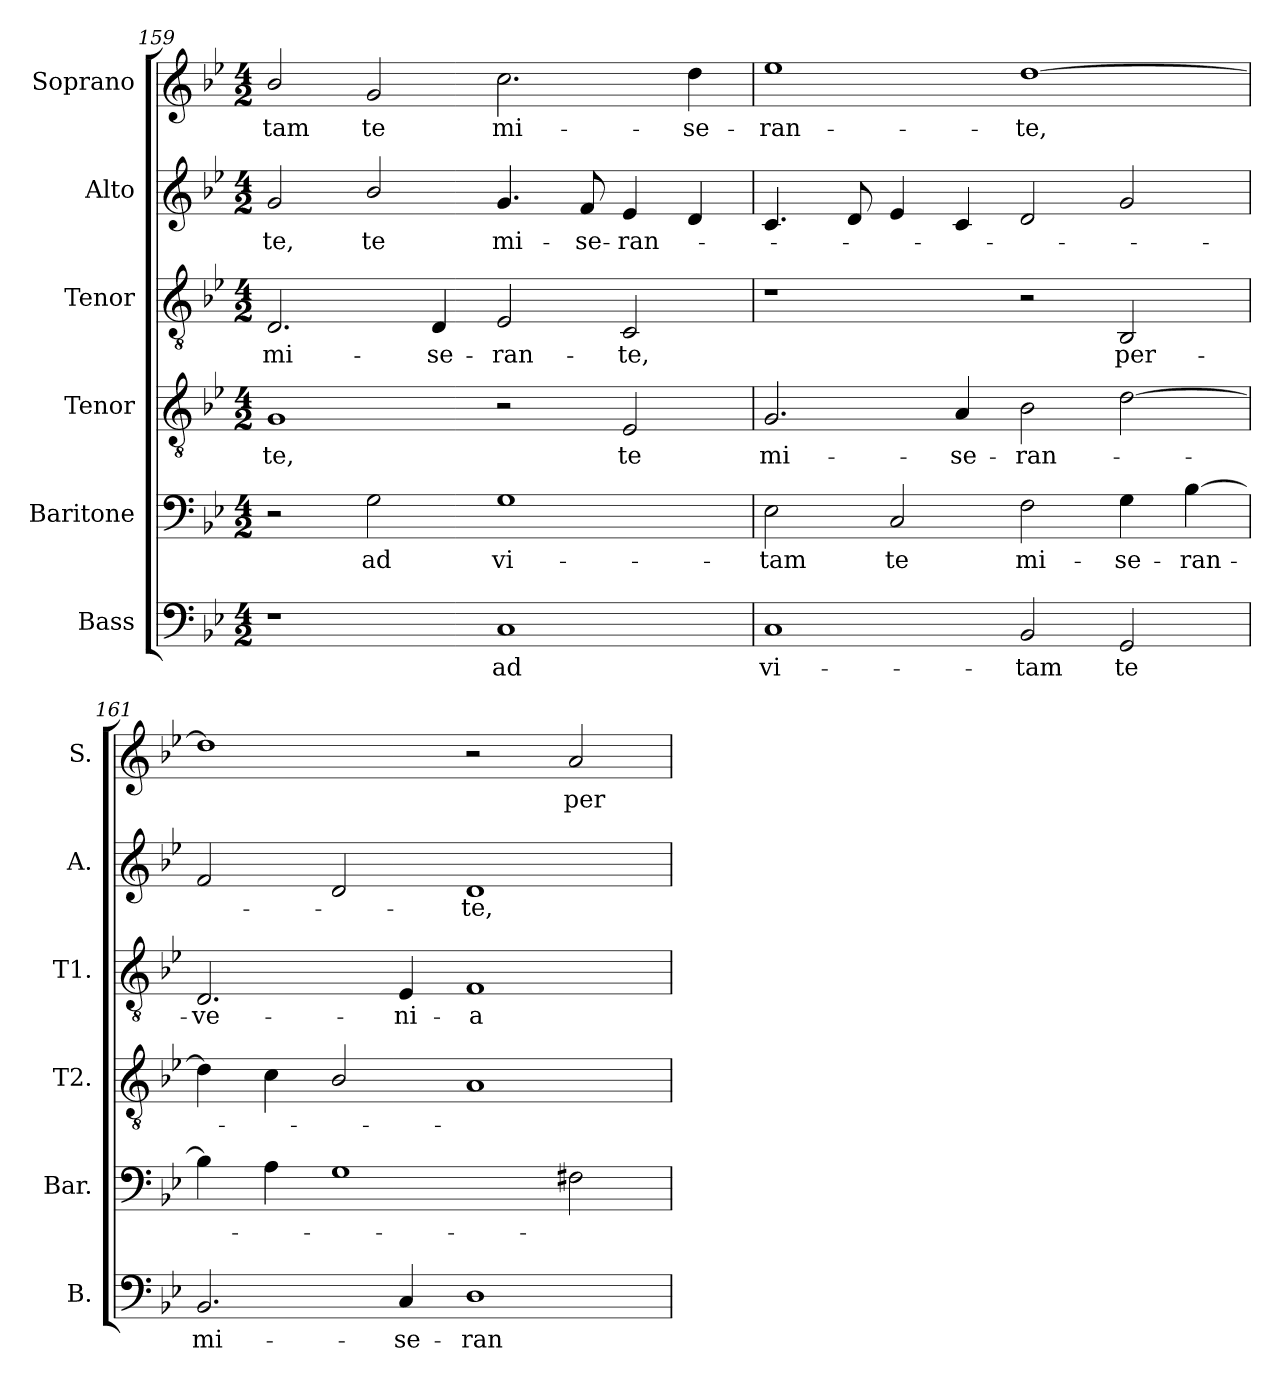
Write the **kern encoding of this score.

**kern	**text	**kern	**text	**kern	**text	**kern	**text	**kern	**text	**kern	**text
*part6	*part6	*part5	*part5	*part4	*part4	*part3	*part3	*part2	*part2	*part1	*part1
*staff6	*staff6	*staff5	*staff5	*staff4	*staff4	*staff3	*staff3	*staff2	*staff2	*staff1	*staff1
*I"Bass	*	*I"Baritone	*	*I"Tenor	*	*I"Tenor	*	*I"Alto	*	*I"Soprano	*
*I'B.	*	*I'Bar.	*	*I'T2.	*	*I'T1.	*	*I'A.	*	*I'S.	*
*clefF4	*	*clefF4	*	*clefGv2	*	*clefGv2	*	*clefG2	*	*clefG2	*
*	*	*	*	*ITrd7c12	*	*	*	*	*	*	*
*k[b-e-]	*	*k[b-e-]	*	*k[b-e-]	*	*k[b-e-]	*	*k[b-e-]	*	*k[b-e-]	*
*B-:	*	*B-:	*	*B-:	*	*B-:	*	*B-:	*	*B-:	*
*M4/2	*	*M4/2	*	*M4/2	*	*M4/2	*	*M4/2	*	*M4/2	*
=159	=159	=159	=159	=159	=159	=159	=159	=159	=159	=159	=159
!	!	!	!	!	!LO:LY:b:color=#000000	!	!	!	!	!	!
!	!	!	!	!	!	!	!LO:LY:b:color=#000000	!	!	!	!
!	!	!	!	!	!	!	!	!	!LO:LY:b:color=#000000	!	!
!	!	!	!	!	!	!	!	!	!	!	!LO:LY:b:color=#000000
1r	.	2r	.	1GGi	-te,	2.Di/	mi-	2gi/	-te,	2b-i/	-tam
!	!	!	!LO:LY:b:color=#000000	!	!	!	!	!	!	!	!
!	!	!	!	!	!	!	!	!	!LO:LY:b:color=#000000	!	!
!	!	!	!	!	!	!	!	!	!	!	!LO:LY:b:color=#000000
.	.	2Gi\	ad	.	.	.	.	2b-i/	te	2gi/	te
!	!	!	!	!	!	!	!LO:LY:b:color=#000000	!	!	!	!
.	.	.	.	.	.	4Di/	-se-	.	.	.	.
!	!LO:LY:b:color=#000000	!	!	!	!	!	!	!	!	!	!
!	!	!	!LO:LY:b:color=#000000	!	!	!	!	!	!	!	!
!	!	!	!	!	!	!	!LO:LY:b:color=#000000	!	!	!	!
!	!	!	!	!	!	!	!	!	!LO:LY:b:color=#000000	!	!
!	!	!	!	!	!	!	!	!	!	!	!LO:LY:b:color=#000000
1Ci	ad	1Gi	vi-	2r	.	2E-i/	-ran-	4.gi/	mi-	2.cci\	mi-
!	!	!	!	!	!	!	!	!	!LO:LY:b:color=#000000	!	!
.	.	.	.	.	.	.	.	8fi/	-se-	.	.
!	!	!	!	!	!LO:LY:b:color=#000000	!	!	!	!	!	!
!	!	!	!	!	!	!	!LO:LY:b:color=#000000	!	!	!	!
!	!	!	!	!	!	!	!	!	!LO:LY:b:color=#000000	!	!
.	.	.	.	2EE-i/	te	2Ci/	-te,	4e-i/	-ran-	.	.
!	!	!	!	!	!	!	!	!	!	!	!LO:LY:b:color=#000000
.	.	.	.	.	.	.	.	4di/	.	4ddi\	-se-
=160	=160	=160	=160	=160	=160	=160	=160	=160	=160	=160	=160
!	!LO:LY:b:color=#000000	!	!	!	!	!	!	!	!	!	!
!	!	!	!LO:LY:b:color=#000000	!	!	!	!	!	!	!	!
!	!	!	!	!	!LO:LY:b:color=#000000	!	!	!	!	!	!
!	!	!	!	!	!	!	!	!	!	!	!LO:LY:b:color=#000000
1Ci	vi-	2E-i\	-tam	2.GGi/	mi-	1r	.	4.ci/	.	1ee-i	-ran-
.	.	.	.	.	.	.	.	8di/	.	.	.
!	!	!	!LO:LY:b:color=#000000	!	!	!	!	!	!	!	!
.	.	2Ci/	te	.	.	.	.	4e-i/	.	.	.
!	!	!	!	!	!LO:LY:b:color=#000000	!	!	!	!	!	!
.	.	.	.	4AAi/	-se-	.	.	4ci/	.	.	.
!	!LO:LY:b:color=#000000	!	!	!	!	!	!	!	!	!	!
!	!	!	!LO:LY:b:color=#000000	!	!	!	!	!	!	!	!
!	!	!	!	!	!LO:LY:b:color=#000000	!	!	!	!	!	!
!	!	!	!	!	!	!	!	!	!	!	!LO:LY:b:color=#000000
2BB-i/	-tam	2Fi\	mi-	2BB-i\	-ran-	2r	.	2di/	.	[1ddi	-te,
!	!LO:LY:b:color=#000000	!	!	!	!	!	!	!	!	!	!
!	!	!	!LO:LY:b:color=#000000	!	!	!	!	!	!	!	!
!	!	!	!	!	!	!	!LO:LY:b:color=#000000	!	!	!	!
2GGi/	te	4Gi\	-se-	[2Di\	.	2BB-i/	per-	2gi/	.	.	.
!	!	!	!LO:LY:b:color=#000000	!	!	!	!	!	!	!	!
.	.	[4B-i\	-ran-	.	.	.	.	.	.	.	.
=161	=161	=161	=161	=161	=161	=161	=161	=161	=161	=161	=161
!	!LO:LY:b:color=#000000	!	!	!	!	!	!	!	!	!	!
!	!	!	!	!	!	!	!LO:LY:b:color=#000000	!	!	!	!
2.BB-i/	mi-	4B-i\]	.	4Di\]	.	2.Di/	-ve-	2fi/	.	1ddi]	.
.	.	4Ai\	.	4Ci\	.	.	.	.	.	.	.
.	.	1Gi	.	2BB-i/	.	.	.	2di/	.	.	.
!	!LO:LY:b:color=#000000	!	!	!	!	!	!	!	!	!	!
!	!	!	!	!	!	!	!LO:LY:b:color=#000000	!	!	!	!
4Ci/	-se-	.	.	.	.	4E-i/	-ni-	.	.	.	.
!	!LO:LY:b:color=#000000	!	!	!	!	!	!	!	!	!	!
!	!	!	!	!	!	!	!LO:LY:b:color=#000000	!	!	!	!
!	!	!	!	!	!	!	!	!	!LO:LY:b:color=#000000	!	!
1Di	-ran-	.	.	1AAi	.	1Fi	-a-	1di	-te,	2r	.
!	!	!	!	!	!	!	!	!	!	!	!LO:LY:b:color=#000000
.	.	2F#Xi\	.	.	.	.	.	.	.	2ai/	per-
=	=	=	=	=	=	=	=	=	=	=	=
*-	*-	*-	*-	*-	*-	*-	*-	*-	*-	*-	*-
